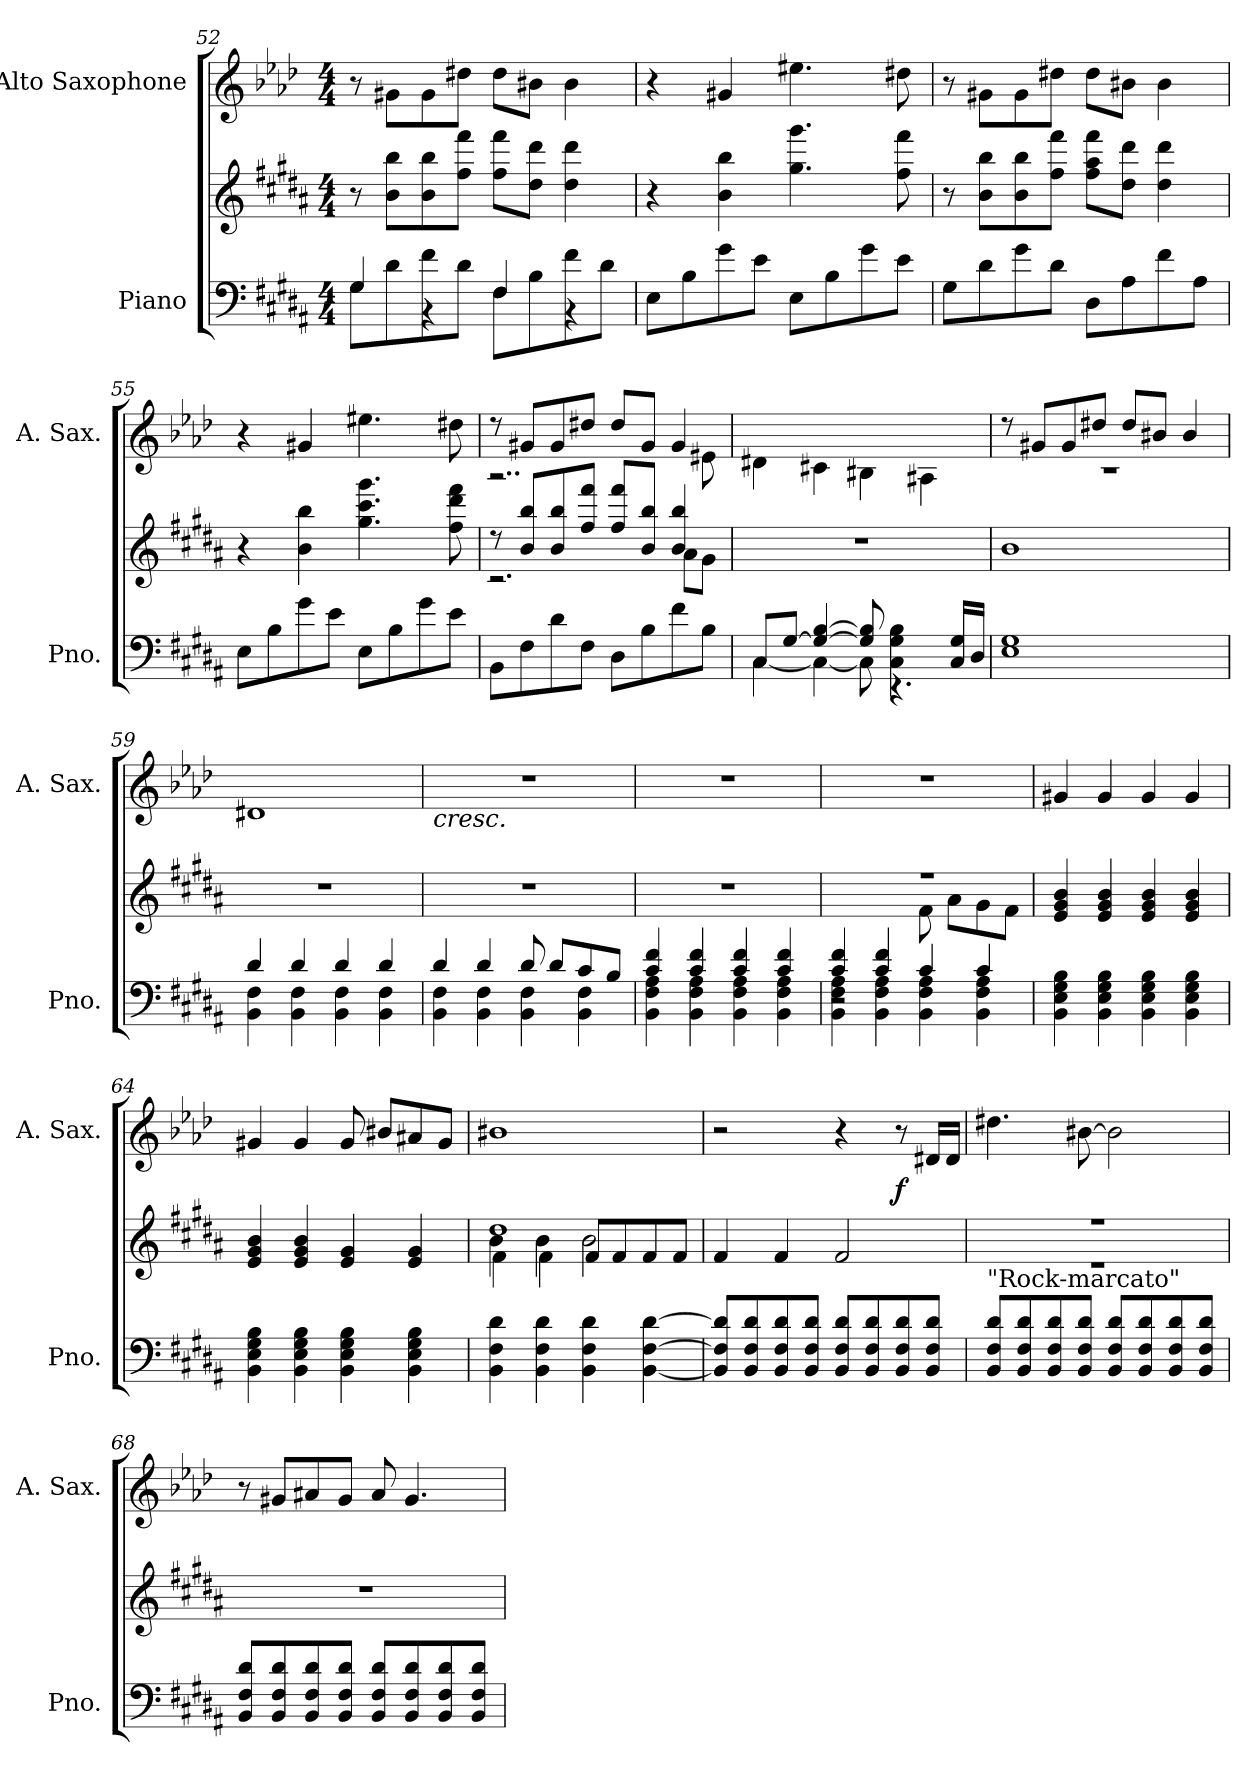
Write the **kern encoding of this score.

**kern	**kern	**kern	**dynam
*part2	*part2	*part1	*part1
*staff3	*staff2	*staff1	*staff1
*I"Piano	*	*I"Alto Saxophone	*
*I'Pno.	*	*I'A. Sax.	*
*clefF4	*clefG2	*clefG2	*
*	*	*ITrd5c9	*
*k[f#c#g#d#a#]	*k[f#c#g#d#a#]	*k[b-e-a-d-g-c-f-]	*
*M4/4	*M4/4	*M4/4	*
=52	=52	=52	=52
*^	*	*	*
8G#\L	4G#/	8r	8r	.
8d#\	.	8b\ 8bb\L	8Bn\L	.
8f#\	4r	8b\ 8bb\	8B\	.
8d#\J	.	8ff#\ 8fff#\J	8f#X\J	.
8F#\L	4F#/	8ff#\ 8fff#\L	8f#\L	.
8B\	.	8dd#\ 8ddd#\J	8d#X\J	.
8f#\	4r	4dd#\ 4ddd#\	4d#\	.
8d#\J	.	.	.	.
*v	*v	*	*	*
=53	=53	=53	=53
8E\L	4r	4r	.
8B\	.	.	.
8g#\	4b\ 4bb\	4Bn/	.
8e\J	.	.	.
8E\L	4.gg#\ 4.ggg#\	4.g#X\	.
8B\	.	.	.
8g#\	.	.	.
8e\J	8ff#\ 8fff#\	8f#X\	.
!!LO:PB:g=z
=54	=54	=54	=54
8G#\L	8r	8r	.
8d#\	8b\ 8bb\L	8Bn\L	.
8g#\	8b\ 8bb\	8B\	.
8d#\J	8ff#\ 8fff#\J	8f#X\J	.
8D#\L	8ff#\ 8aa#\ 8fff#\L	8f#\L	.
8A#\	8dd#\ 8ddd#\J	8d#X\J	.
8f#\	4dd#\ 4ddd#\	4d#\	.
8A#\J	.	.	.
=55	=55	=55	=55
8E\L	4r	4r	.
8B\	.	.	.
8g#\	4b\ 4bb\	4Bn/	.
8e\J	.	.	.
8E\L	4.gg#\ 4.ccc#\ 4.ggg#\	4.g#X\	.
8B\	.	.	.
8g#\	.	.	.
8e\J	8ff#\ 8ddd#\ 8fff#\	8f#X\	.
=56	=56	=56	=56
*	*^	*^	*
8BB\L	8r	2.r	8r	2..r	.
8F#\	8b/ 8bb/L	.	8Bn/L	.	.
8d#\	8b/ 8bb/	.	8B/	.	.
8F#\J	8ff#/ 8fff#/J	.	8f#X/J	.	.
8D#\L	8ff#/ 8fff#/L	.	8f#/L	.	.
8B\	8b/ 8bb/J	.	8B/J	.	.
8f#\	4b/ 4bb/	8a#\L	4B/	.	.
8B\J	.	8g#\J	.	8G#X\	.
*	*v	*v	*	*	*
*	*	*v	*v	*
!!LO:LB:g=z
=57	=57	=57	=57
*^	*	*	*
8C#/L	[4C#\	1r	4F#X\	.
[8G#/J	.	.	.	.
4G#/_ [4B/	4C#\_	.	4En\	.
8G#/] 8B/]	8C#\]	.	4D#X\	.
4C#\ 4G#\ 4B\	4.r	.	.	.
.	.	.	4C#X\	.
16C#/ 16G#/LL	.	.	.	.
16D#/JJ	.	.	.	.
*v	*v	*	*	*
=58	=58	=58	=58
*	*	*^	*
1E 1G#	1b	8r	1r	.
.	.	8Bn/L	.	.
.	.	8B/	.	.
.	.	8f#X/J	.	.
.	.	8f#/L	.	.
.	.	8d#X/J	.	.
.	.	4d#/	.	.
*	*	*v	*v	*
=59	=59	=59	=59
*^	*	*	*
4d#/	4BB\ 4F#\	1r	1F#X	.
4d#/	4BB\ 4F#\	.	.	.
4d#/	4BB\ 4F#\	.	.	.
4d#/	4BB\ 4F#\	.	.	.
=60	=60	=60	=60	=60
!	!	!	!LO:TX:b:i:t=cresc.	!
4d#/	4BB\ 4F#\	1r	1r	.
4d#/	4BB\ 4F#\	.	.	.
8d#/	4BB\ 4F#\	.	.	.
8d#/L	.	.	.	.
8c#/	4BB\ 4F#\	.	.	.
8B/J	.	.	.	.
=61	=61	=61	=61	=61
4c#/ 4f#/	4BB\ 4F#\ 4A#\	1r	1r	.
4c#/ 4f#/	4BB\ 4F#\ 4A#\	.	.	.
4c#/ 4f#/	4BB\ 4F#\ 4A#\	.	.	.
4c#/ 4f#/	4BB\ 4F#\ 4A#\	.	.	.
!!LO:LB:g=z
=62	=62	=62	=62	=62
*	*^	*^	*	*
4c#/ 4f#/	4BB\ 4F#\ 4A#\	2r	1r	2ryy	1r	.
4c#/ 4f#/	4BB\ 4F#\ 4A#\	.	.	.	.	.
2ryy	4BB\ 4F#\ 4A#\	4c#/	.	8f#\	.	.
.	.	.	.	8a#\L	.	.
.	4BB\ 4F#\ 4A#\	4c#/	.	8g#\	.	.
.	.	.	.	8f#\J	.	.
*v	*v	*v	*	*	*	*
*	*v	*v	*	*
=63	=63	=63	=63
4BB\ 4E\ 4G#\ 4B\	4e/ 4g#/ 4b/	4Bn/	.
4BB\ 4E\ 4G#\ 4B\	4e/ 4g#/ 4b/	4B/	.
4BB\ 4E\ 4G#\ 4B\	4e/ 4g#/ 4b/	4B/	.
4BB\ 4E\ 4G#\ 4B\	4e/ 4g#/ 4b/	4B/	.
=64	=64	=64	=64
4BB\ 4E\ 4G#\ 4B\	4e/ 4g#/ 4b/	4Bn/	.
4BB\ 4E\ 4G#\ 4B\	4e/ 4g#/ 4b/	4B/	.
4BB\ 4E\ 4G#\ 4B\	4e/ 4g#/	8B/	.
.	.	8d#X/L	.
4BB\ 4E\ 4G#\ 4B\	4e/ 4g#/	8c#X/	.
.	.	8B/J	.
=65	=65	=65	=65
*	*^	*	*
*	*	*^	*	*
4BB\ 4F#\ 4d#\	1dd#	4b\	4f#\	1d#X	.
4BB\ 4F#\ 4d#\	.	4b\	4f#\	.	.
4BB\ 4F#\ 4d#\	.	2b\	8f#/L	.	.
.	.	.	8f#/	.	.
[4BB\ [4F#\ [4d#\	.	.	8f#/	.	.
.	.	.	8f#/J	.	.
*	*v	*v	*v	*	*
=66	=66	=66	=66
8BB/] 8F#/] 8d#/]L	4f#/	2r	.
8BB/ 8F#/ 8d#/	.	.	.
8BB/ 8F#/ 8d#/	4f#/	.	.
8BB/ 8F#/ 8d#/J	.	.	.
8BB/ 8F#/ 8d#/L	2f#/	4r	.
8BB/ 8F#/ 8d#/	.	.	.
!	!	!	!LO:DY:b
8BB/ 8F#/ 8d#/	.	8r	f
8BB/ 8F#/ 8d#/J	.	16F#X/LL	.
.	.	16F#/JJ	.
!!LO:PB:g=z
=67	=67	=67	=67
*	*^	*	*
!LO:TX:a:t="Rock-marcato"	!	!	!	!
8BB/ 8F#/ 8d#/L	1r	1r	4.f#X\	.
8BB/ 8F#/ 8d#/	.	.	.	.
8BB/ 8F#/ 8d#/	.	.	.	.
8BB/ 8F#/ 8d#/J	.	.	[8d#X\	.
8BB/ 8F#/ 8d#/L	.	.	2d#\]	.
8BB/ 8F#/ 8d#/	.	.	.	.
8BB/ 8F#/ 8d#/	.	.	.	.
8BB/ 8F#/ 8d#/J	.	.	.	.
*	*v	*v	*	*
=68	=68	=68	=68
8BB/ 8F#/ 8d#/L	1r	8r	.
8BB/ 8F#/ 8d#/	.	8Bn/L	.
8BB/ 8F#/ 8d#/	.	8c#X/	.
8BB/ 8F#/ 8d#/J	.	8B/J	.
8BB/ 8F#/ 8d#/L	.	8c#/	.
8BB/ 8F#/ 8d#/	.	4.B/	.
8BB/ 8F#/ 8d#/	.	.	.
8BB/ 8F#/ 8d#/J	.	.	.
=	=	=	=
*-	*-	*-	*-
